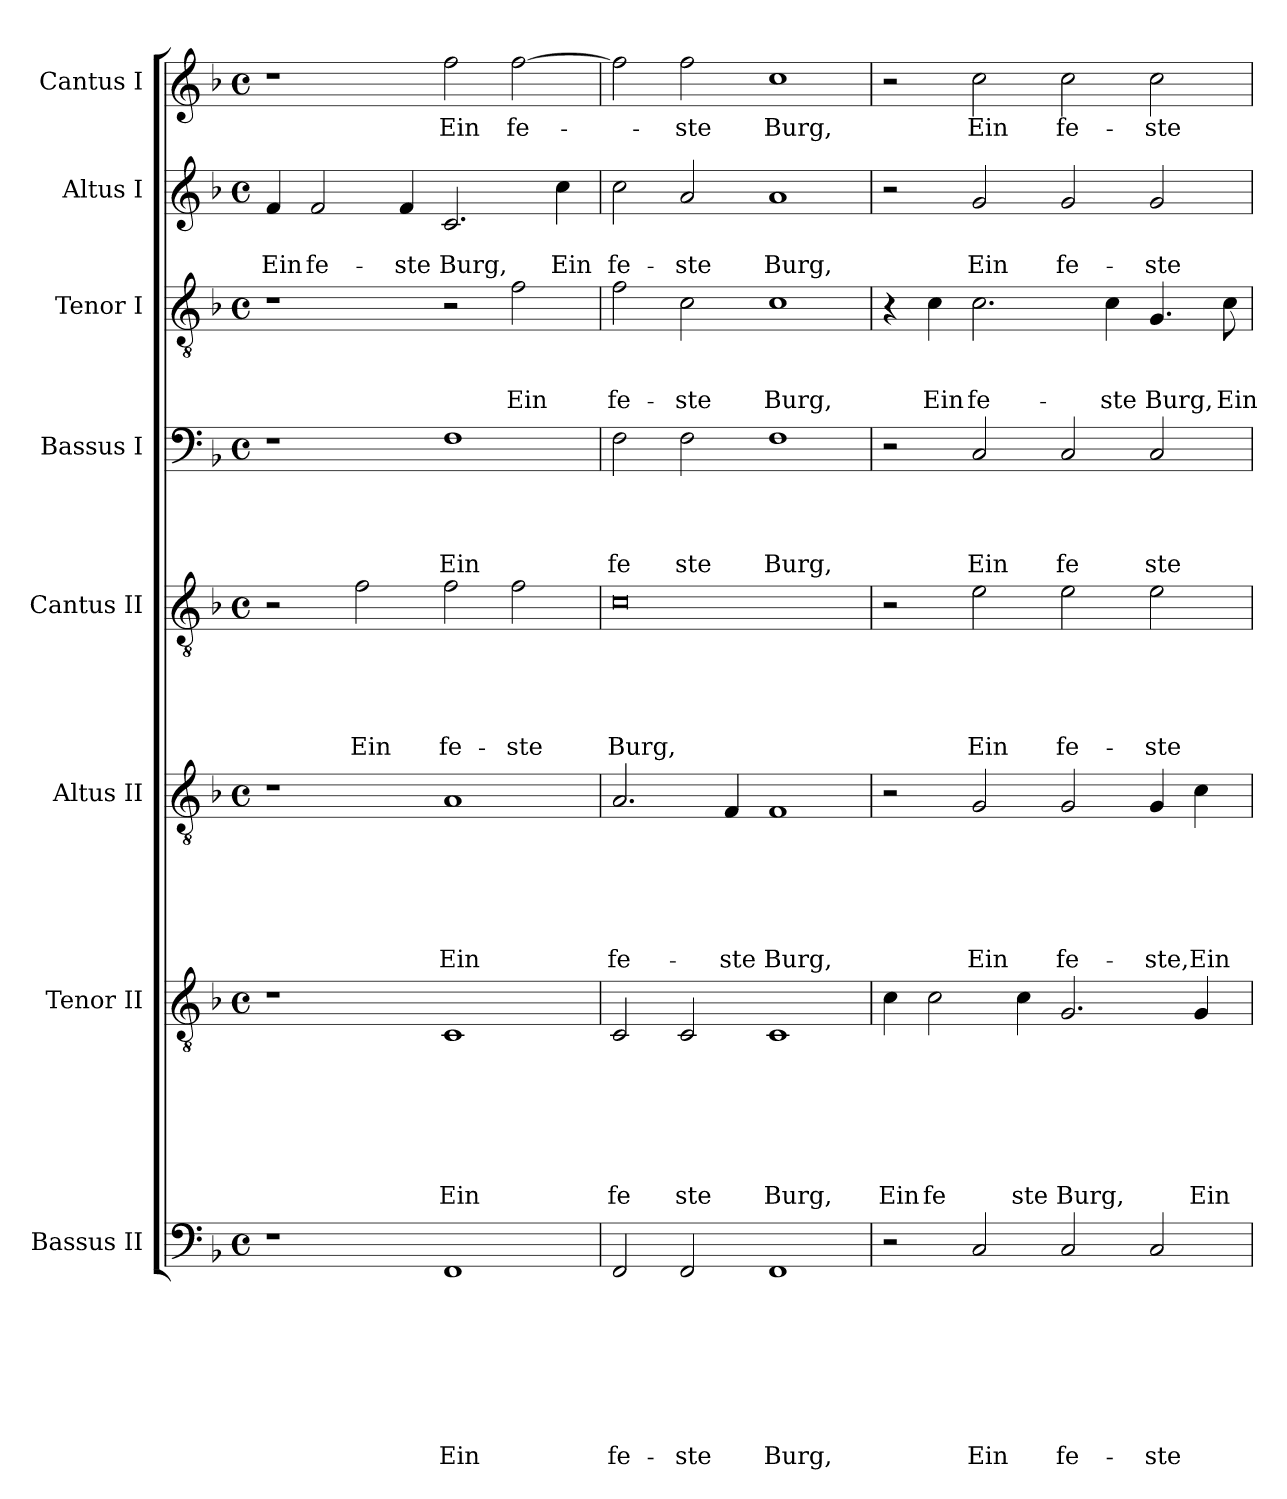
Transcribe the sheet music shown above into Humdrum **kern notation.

**kern	**text	**text	**text	**text	**text	**text	**text	**text	**kern	**text	**text	**text	**text	**text	**text	**text	**kern	**text	**text	**text	**text	**text	**text	**kern	**text	**text	**text	**text	**text	**kern	**text	**text	**text	**text	**kern	**text	**text	**text	**kern	**text	**text	**kern	**text
*part8	*part8	*part8	*part8	*part8	*part8	*part8	*part8	*part8	*part7	*part7	*part7	*part7	*part7	*part7	*part7	*part7	*part6	*part6	*part6	*part6	*part6	*part6	*part6	*part5	*part5	*part5	*part5	*part5	*part5	*part4	*part4	*part4	*part4	*part4	*part3	*part3	*part3	*part3	*part2	*part2	*part2	*part1	*part1
*staff8	*staff8	*staff8	*staff8	*staff8	*staff8	*staff8	*staff8	*staff8	*staff7	*staff7	*staff7	*staff7	*staff7	*staff7	*staff7	*staff7	*staff6	*staff6	*staff6	*staff6	*staff6	*staff6	*staff6	*staff5	*staff5	*staff5	*staff5	*staff5	*staff5	*staff4	*staff4	*staff4	*staff4	*staff4	*staff3	*staff3	*staff3	*staff3	*staff2	*staff2	*staff2	*staff1	*staff1
*I"Bassus II	*	*	*	*	*	*	*	*	*I"Tenor II	*	*	*	*	*	*	*	*I"Altus II	*	*	*	*	*	*	*I"Cantus II	*	*	*	*	*	*I"Bassus I	*	*	*	*	*I"Tenor I	*	*	*	*I"Altus I	*	*	*I"Cantus I	*
*clefF4	*	*	*	*	*	*	*	*	*clefGv2	*	*	*	*	*	*	*	*clefGv2	*	*	*	*	*	*	*clefGv2	*	*	*	*	*	*clefF4	*	*	*	*	*clefGv2	*	*	*	*clefG2	*	*	*clefG2	*
*k[b-]	*	*	*	*	*	*	*	*	*k[b-]	*	*	*	*	*	*	*	*k[b-]	*	*	*	*	*	*	*k[b-]	*	*	*	*	*	*k[b-]	*	*	*	*	*k[b-]	*	*	*	*k[b-]	*	*	*k[b-]	*
*F:	*	*	*	*	*	*	*	*	*F:	*	*	*	*	*	*	*	*F:	*	*	*	*	*	*	*F:	*	*	*	*	*	*F:	*	*	*	*	*F:	*	*	*	*F:	*	*	*F:	*
*M4/4	*	*	*	*	*	*	*	*	*M4/4	*	*	*	*	*	*	*	*M4/4	*	*	*	*	*	*	*M4/4	*	*	*	*	*	*M4/4	*	*	*	*	*M4/4	*	*	*	*M4/4	*	*	*M4/4	*
*met(c)	*	*	*	*	*	*	*	*	*met(c)	*	*	*	*	*	*	*	*met(c)	*	*	*	*	*	*	*met(c)	*	*	*	*	*	*met(c)	*	*	*	*	*met(c)	*	*	*	*met(c)	*	*	*met(c)	*
=1	=1	=1	=1	=1	=1	=1	=1	=1	=1	=1	=1	=1	=1	=1	=1	=1	=1	=1	=1	=1	=1	=1	=1	=1	=1	=1	=1	=1	=1	=1	=1	=1	=1	=1	=1	=1	=1	=1	=1	=1	=1	=1	=1
!	!	!	!	!	!	!	!	!	!	!	!	!	!	!	!	!	!	!	!	!	!	!	!	!	!	!	!	!	!	!	!	!	!	!	!	!	!	!	!	!	!LO:LY:b	!	!
1r	.	.	.	.	.	.	.	.	1r	.	.	.	.	.	.	.	1r	.	.	.	.	.	.	2r	.	.	.	.	.	1r	.	.	.	.	1r	.	.	.	4f/	.	Ein	1r	.
!	!	!	!	!	!	!	!	!	!	!	!	!	!	!	!	!	!	!	!	!	!	!	!	!	!	!	!	!	!	!	!	!	!	!	!	!	!	!	!	!	!LO:LY:b	!	!
.	.	.	.	.	.	.	.	.	.	.	.	.	.	.	.	.	.	.	.	.	.	.	.	.	.	.	.	.	.	.	.	.	.	.	.	.	.	.	2f/	.	fe-	.	.
!	!	!	!	!	!	!	!	!	!	!	!	!	!	!	!	!	!	!	!	!	!	!	!	!	!	!	!	!	!LO:LY:b	!	!	!	!	!	!	!	!	!	!	!	!	!	!
.	.	.	.	.	.	.	.	.	.	.	.	.	.	.	.	.	.	.	.	.	.	.	.	2f\	.	.	.	.	Ein	.	.	.	.	.	.	.	.	.	.	.	.	.	.
!	!	!	!	!	!	!	!	!	!	!	!	!	!	!	!	!	!	!	!	!	!	!	!	!	!	!	!	!	!	!	!	!	!	!	!	!	!	!	!	!	!LO:LY:b	!	!
.	.	.	.	.	.	.	.	.	.	.	.	.	.	.	.	.	.	.	.	.	.	.	.	.	.	.	.	.	.	.	.	.	.	.	.	.	.	.	4f/	.	-ste	.	.
!	!	!	!	!	!	!	!	!LO:LY:b	!	!	!	!	!	!	!	!LO:LY:b	!	!	!	!	!	!	!LO:LY:b	!	!	!	!	!	!LO:LY:b	!	!	!	!	!LO:LY:b	!	!	!	!	!	!	!LO:LY:b	!	!LO:LY:b
1FF	.	.	.	.	.	.	.	Ein	1C	.	.	.	.	.	.	Ein	1A	.	.	.	.	.	Ein	2f\	.	.	.	.	fe-	1F	.	.	.	Ein	2r	.	.	.	2.c/	.	Burg,	2ff\	Ein
!	!	!	!	!	!	!	!	!	!	!	!	!	!	!	!	!	!	!	!	!	!	!	!	!	!	!	!	!	!LO:LY:b	!	!	!	!	!	!	!	!	!LO:LY:b	!	!	!	!	!LO:LY:b
.	.	.	.	.	.	.	.	.	.	.	.	.	.	.	.	.	.	.	.	.	.	.	.	2f\	.	.	.	.	-ste	.	.	.	.	.	2f\	.	.	Ein	.	.	.	[>2ff\	fe-
!	!	!	!	!	!	!	!	!	!	!	!	!	!	!	!	!	!	!	!	!	!	!	!	!	!	!	!	!	!	!	!	!	!	!	!	!	!	!	!	!	!LO:LY:b	!	!
.	.	.	.	.	.	.	.	.	.	.	.	.	.	.	.	.	.	.	.	.	.	.	.	.	.	.	.	.	.	.	.	.	.	.	.	.	.	.	4cc\	.	Ein	.	.
=2	=2	=2	=2	=2	=2	=2	=2	=2	=2	=2	=2	=2	=2	=2	=2	=2	=2	=2	=2	=2	=2	=2	=2	=2	=2	=2	=2	=2	=2	=2	=2	=2	=2	=2	=2	=2	=2	=2	=2	=2	=2	=2	=2
!	!	!	!	!	!	!	!	!LO:LY:b	!	!	!	!	!	!	!	!LO:LY:b	!	!	!	!	!	!	!LO:LY:b	!	!	!	!	!	!LO:LY:b	!	!	!	!	!LO:LY:b	!	!	!	!LO:LY:b	!	!	!LO:LY:b	!	!
2FF/	.	.	.	.	.	.	.	fe-	2C/	.	.	.	.	.	.	fe	2.A/	.	.	.	.	.	fe-	0c	.	.	.	.	Burg,	2F\	.	.	.	fe	2f\	.	.	fe-	2cc\	.	fe-	2ff\]	.
!	!	!	!	!	!	!	!	!LO:LY:b	!	!	!	!	!	!	!	!LO:LY:b	!	!	!	!	!	!	!	!	!	!	!	!	!	!	!	!	!	!LO:LY:b	!	!	!	!LO:LY:b	!	!	!LO:LY:b	!	!LO:LY:b
2FF/	.	.	.	.	.	.	.	-ste	2C/	.	.	.	.	.	.	ste	.	.	.	.	.	.	.	.	.	.	.	.	.	2F\	.	.	.	ste	2c\	.	.	-ste	2a/	.	-ste	2ff\	-ste
!	!	!	!	!	!	!	!	!	!	!	!	!	!	!	!	!	!	!	!	!	!	!	!LO:LY:b	!	!	!	!	!	!	!	!	!	!	!	!	!	!	!	!	!	!	!	!
.	.	.	.	.	.	.	.	.	.	.	.	.	.	.	.	.	4F/	.	.	.	.	.	-ste	.	.	.	.	.	.	.	.	.	.	.	.	.	.	.	.	.	.	.	.
!	!	!	!	!	!	!	!	!LO:LY:b	!	!	!	!	!	!	!	!LO:LY:b	!	!	!	!	!	!	!LO:LY:b	!	!	!	!	!	!	!	!	!	!	!LO:LY:b	!	!	!	!LO:LY:b	!	!	!LO:LY:b	!	!LO:LY:b
1FF	.	.	.	.	.	.	.	Burg,	1C	.	.	.	.	.	.	Burg,	1F	.	.	.	.	.	Burg,	.	.	.	.	.	.	1F	.	.	.	Burg,	1c	.	.	Burg,	1a	.	Burg,	1cc	Burg,
=3	=3	=3	=3	=3	=3	=3	=3	=3	=3	=3	=3	=3	=3	=3	=3	=3	=3	=3	=3	=3	=3	=3	=3	=3	=3	=3	=3	=3	=3	=3	=3	=3	=3	=3	=3	=3	=3	=3	=3	=3	=3	=3	=3
!	!	!	!	!	!	!	!	!	!	!	!	!	!	!	!	!LO:LY:b	!	!	!	!	!	!	!	!	!	!	!	!	!	!	!	!	!	!	!	!	!	!	!	!	!	!	!
2r	.	.	.	.	.	.	.	.	4c\	.	.	.	.	.	.	Ein	2r	.	.	.	.	.	.	2r	.	.	.	.	.	2r	.	.	.	.	4r	.	.	.	2r	.	.	2r	.
!	!	!	!	!	!	!	!	!	!	!	!	!	!	!	!	!LO:LY:b	!	!	!	!	!	!	!	!	!	!	!	!	!	!	!	!	!	!	!	!	!	!LO:LY:b	!	!	!	!	!
.	.	.	.	.	.	.	.	.	2c\	.	.	.	.	.	.	fe	.	.	.	.	.	.	.	.	.	.	.	.	.	.	.	.	.	.	4c\	.	.	Ein	.	.	.	.	.
!	!	!	!	!	!	!	!	!LO:LY:b	!	!	!	!	!	!	!	!	!	!	!	!	!	!	!LO:LY:b	!	!	!	!	!	!LO:LY:b	!	!	!	!	!LO:LY:b	!	!	!	!LO:LY:b	!	!	!LO:LY:b	!	!LO:LY:b
2C/	.	.	.	.	.	.	.	Ein	.	.	.	.	.	.	.	.	2G/	.	.	.	.	.	Ein	2e\	.	.	.	.	Ein	2C/	.	.	.	Ein	2.c\	.	.	fe-	2g/	.	Ein	2cc\	Ein
!	!	!	!	!	!	!	!	!	!	!	!	!	!	!	!	!LO:LY:b	!	!	!	!	!	!	!	!	!	!	!	!	!	!	!	!	!	!	!	!	!	!	!	!	!	!	!
.	.	.	.	.	.	.	.	.	4c\	.	.	.	.	.	.	ste	.	.	.	.	.	.	.	.	.	.	.	.	.	.	.	.	.	.	.	.	.	.	.	.	.	.	.
!	!	!	!	!	!	!	!	!LO:LY:b	!	!	!	!	!	!	!	!LO:LY:b	!	!	!	!	!	!	!LO:LY:b	!	!	!	!	!	!LO:LY:b	!	!	!	!	!LO:LY:b	!	!	!	!	!	!	!LO:LY:b	!	!LO:LY:b
2C/	.	.	.	.	.	.	.	fe-	2.G/	.	.	.	.	.	.	Burg,	2G/	.	.	.	.	.	fe-	2e\	.	.	.	.	fe-	2C/	.	.	.	fe	.	.	.	.	2g/	.	fe-	2cc\	fe-
!	!	!	!	!	!	!	!	!	!	!	!	!	!	!	!	!	!	!	!	!	!	!	!	!	!	!	!	!	!	!	!	!	!	!	!	!	!	!LO:LY:b	!	!	!	!	!
.	.	.	.	.	.	.	.	.	.	.	.	.	.	.	.	.	.	.	.	.	.	.	.	.	.	.	.	.	.	.	.	.	.	.	4c\	.	.	-ste	.	.	.	.	.
!	!	!	!	!	!	!	!	!LO:LY:b	!	!	!	!	!	!	!	!	!	!	!	!	!	!	!LO:LY:b	!	!	!	!	!	!LO:LY:b	!	!	!	!	!LO:LY:b	!	!	!	!LO:LY:b	!	!	!LO:LY:b	!	!LO:LY:b
2C/	.	.	.	.	.	.	.	-ste	.	.	.	.	.	.	.	.	4G/	.	.	.	.	.	-ste,	2e\	.	.	.	.	-ste	2C/	.	.	.	ste	4.G/	.	.	Burg,	2g/	.	-ste	2cc\	-ste
!	!	!	!	!	!	!	!	!	!	!	!	!	!	!	!	!LO:LY:b	!	!	!	!	!	!	!LO:LY:b	!	!	!	!	!	!	!	!	!	!	!	!	!	!	!	!	!	!	!	!
.	.	.	.	.	.	.	.	.	4G/	.	.	.	.	.	.	Ein	4c\	.	.	.	.	.	Ein	.	.	.	.	.	.	.	.	.	.	.	.	.	.	.	.	.	.	.	.
!	!	!	!	!	!	!	!	!	!	!	!	!	!	!	!	!	!	!	!	!	!	!	!	!	!	!	!	!	!	!	!	!	!	!	!	!	!	!LO:LY:b	!	!	!	!	!
.	.	.	.	.	.	.	.	.	.	.	.	.	.	.	.	.	.	.	.	.	.	.	.	.	.	.	.	.	.	.	.	.	.	.	8c\	.	.	Ein	.	.	.	.	.
=	=	=	=	=	=	=	=	=	=	=	=	=	=	=	=	=	=	=	=	=	=	=	=	=	=	=	=	=	=	=	=	=	=	=	=	=	=	=	=	=	=	=	=
*-	*-	*-	*-	*-	*-	*-	*-	*-	*-	*-	*-	*-	*-	*-	*-	*-	*-	*-	*-	*-	*-	*-	*-	*-	*-	*-	*-	*-	*-	*-	*-	*-	*-	*-	*-	*-	*-	*-	*-	*-	*-	*-	*-
